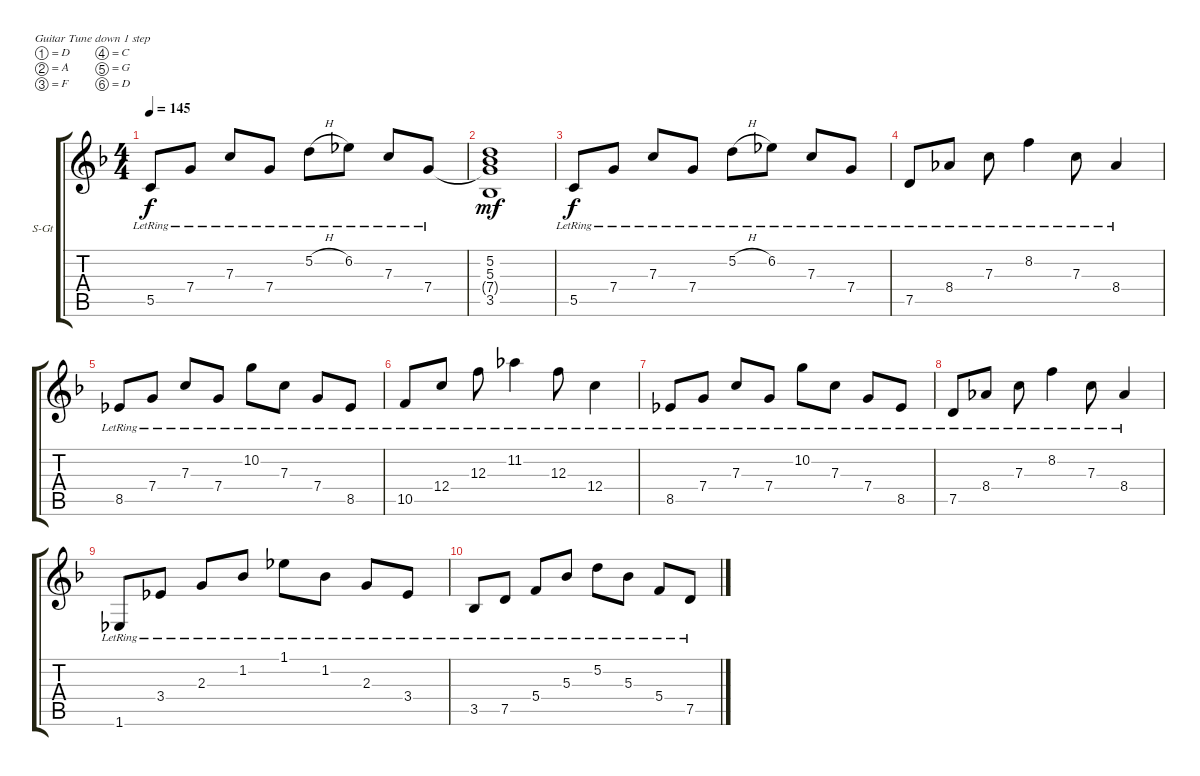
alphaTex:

\defaultSystemsLayout 4
\bracketExtendMode groupsimilarinstruments
\firstSystemTrackNameOrientation horizontal
\otherSystemsTrackNameOrientation horizontal
\track ("Steel Guitar" "S-Gt") {instrument acousticguitarsteel}
\staff {score tabs}
\tuning (D4 A3 F3 C3 G2 D2)
\ts (4 4)
\tempo 145
\clef g2
\ks dminor
5.5{lr}.8{dy f} 7.4{lr}.8 7.3{lr}.8 7.4{lr}.8 5.2{h lr}.8 6.2{lr}.8 7.3{lr}.8 7.4{lr}.8 |
(3.5 5.3 5.2 7.4{t}).1{dy mf} |
5.5{lr}.8{dy f} 7.4{lr}.8 7.3{lr}.8 7.4{lr}.8 5.2{h lr}.8 6.2{lr}.8 7.3{lr}.8 7.4{lr}.8 |
7.5{lr}.8 8.4{lr}.8 7.3{lr}.8 8.2{lr}.4 7.3{lr}.8 8.4{lr}.4 |
8.5{lr}.8 7.4{lr}.8 7.3{lr}.8 7.4{lr}.8 10.2{lr}.8 7.3{lr}.8 7.4{lr}.8 8.5{lr}.8 |
10.5{lr}.8 12.4{lr}.8 12.3{lr}.8 11.2{lr}.4 12.3{lr}.8 12.4{lr}.4 |
8.5{lr}.8 7.4{lr}.8 7.3{lr}.8 7.4{lr}.8 10.2{lr}.8 7.3{lr}.8 7.4{lr}.8 8.5{lr}.8 |
7.5{lr}.8 8.4{lr}.8 7.3{lr}.8 8.2{lr}.4 7.3{lr}.8 8.4{lr}.4 |
1.6{lr}.8 3.4{lr}.8 2.3{lr}.8 1.2{lr}.8 1.1{lr}.8 1.2{lr}.8 2.3{lr}.8 3.4{lr}.8 |
3.5{lr}.8 7.5{lr}.8 5.4{lr}.8 5.3{lr}.8 5.2{lr}.8 5.3{lr}.8 5.4{lr}.8 7.5{lr}.8
